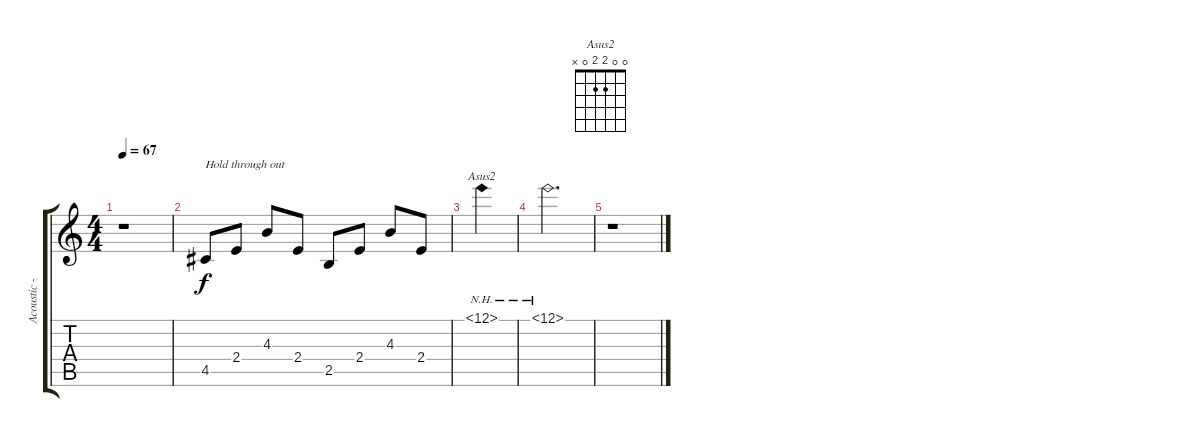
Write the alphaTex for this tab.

\track ("Acoustic -Phil Collen" "Acoustic -") {solo instrument acousticguitarsteel}
\staff {score tabs}
\tuning (E4 B3 G3 D3 A2 E2) {hide}
\chord ("Asus2" 0 0 2 2 0 x)
\ts (4 4)
\tempo 67
\clef g2
\ks c
r.1{dy f} |
4.5.8{txt "Hold through out"} 2.4.8 4.3.8 2.4.8 2.5.8 2.4.8 4.3.8 2.4.8 |
0.1{nh}.4{ch "Asus2"} |
0.1{nh}.2{d} |
r.1
